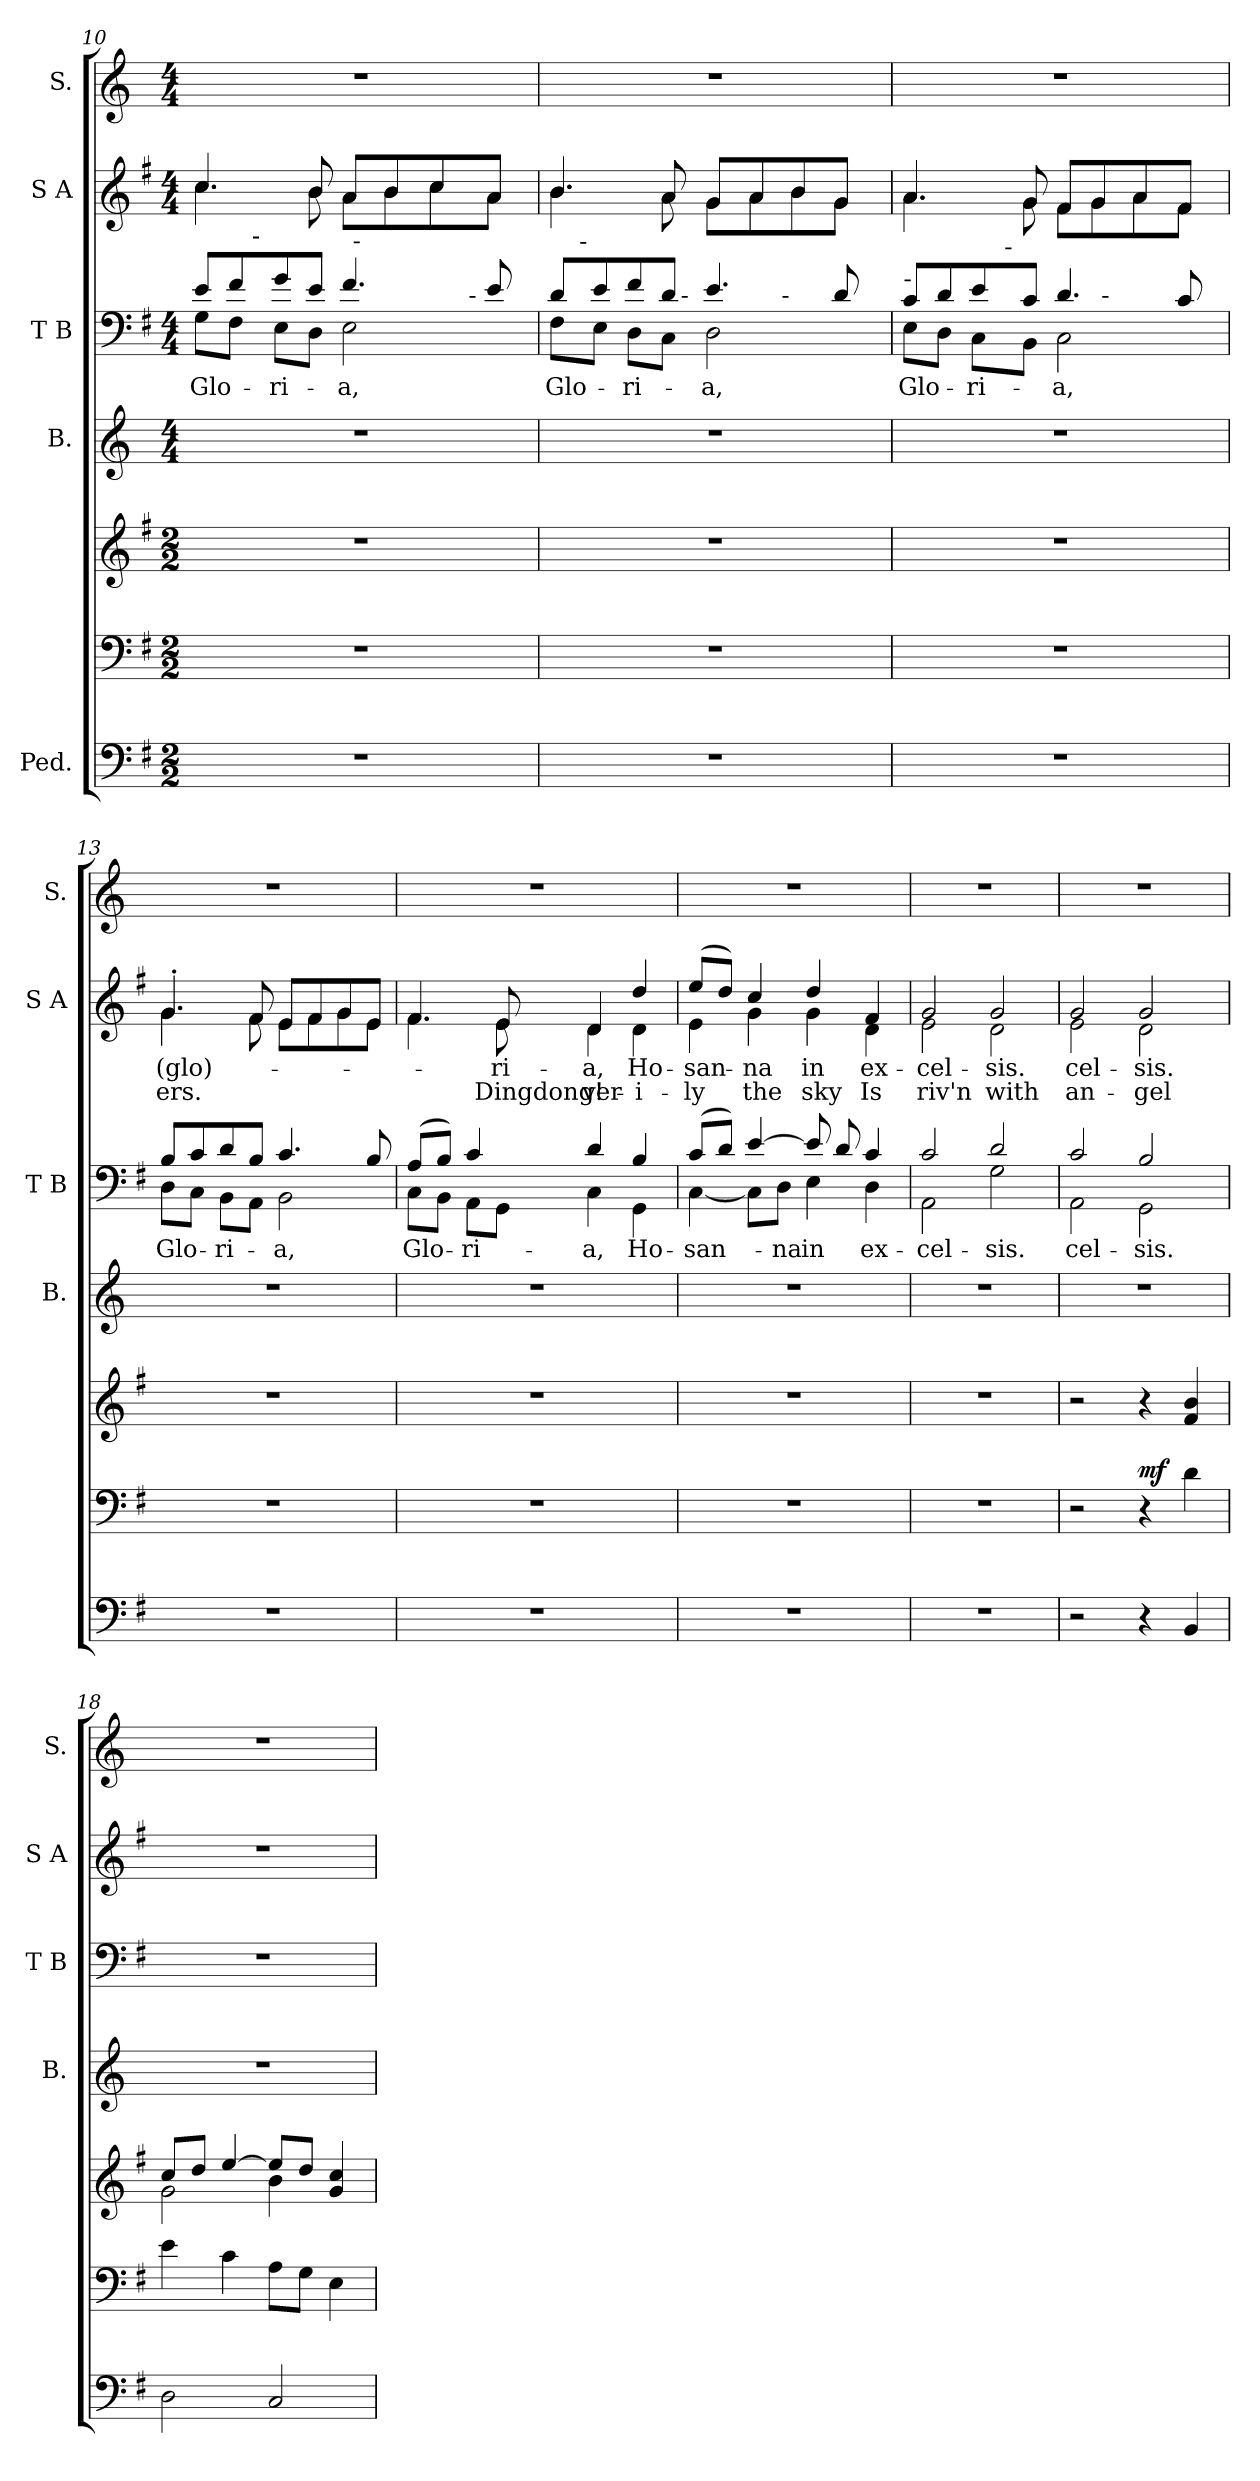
**kern	**kern	**dynam	**kern	**kern	**kern	**text	**kern	**text	**text	**kern
*part7	*part6	*part6	*part5	*part4	*part3	*part3	*part2	*part2	*part2	*part1
*staff7	*staff6	*staff6	*staff5	*staff4	*staff3	*staff3	*staff2	*staff2	*staff2	*staff1
*I"Ped.	*	*	*	*I"B.	*I"T B	*	*I"S A	*	*	*I"S.
*	*	*	*	*I'B.	*I'T B	*	*I'S A	*	*	*I'S.
*clefF4	*clefF4	*	*clefG2	*clefG2	*clefF4	*	*clefG2	*	*	*clefG2
*k[f#]	*k[f#]	*	*k[f#]	*k[]	*k[f#]	*	*k[f#]	*	*	*k[]
*G:	*G:	*	*G:	*C:	*G:	*	*G:	*	*	*C:
*M2/2	*M2/2	*	*M2/2	*M4/4	*M4/4	*	*M4/4	*	*	*M4/4
=10	=10	=10	=10	=10	=10	=10	=10	=10	=10	=10
!	!	!	!	!	!	!LO:LY:b	!	!	!	!
*	*	*	*	*	*^	*	*^	*	*	*
*	*	*	*	*	*	*^	*	*	*	*	*	*
*	*	*	*	*	*	*	*^	*	*	*	*	*	*
*	*	*	*	*	*	*	*	*^	*	*	*	*	*	*
1r	1r	.	1r	1r	8e/L	8G\L	8.ryy	2ryy	2ryy	-Glo-	4.cc/	4.cc\	.	.	1r
.	.	.	.	.	8f#/	8F#\J	.	.	.	.	.	.	.	.	.
!	!	!	!	!	!	!	!LO:TX:a:t=-	!	!	!	!	!	!	!	!
.	.	.	.	.	.	.	2ryy	.	.	.	.	.	.	.	.
!	!	!	!	!	!	!	!	!	!	!LO:LY:b	!	!	!	!	!
.	.	.	.	.	8g/	8E\L	.	.	.	-ri-	.	.	.	.	.
.	.	.	.	.	8e/J	8D\J	.	.	.	.	8b/	8b\	.	.	.
!	!	!	!	!	!	!	!	!	!	!LO:LY:b	!	!	!	!	!
.	.	.	.	.	4.f#/	2E\	.	64ryy	4ryy	-a,	8a/L	8a\L	.	.	.
!	!	!	!	!	!	!	!	!LO:TX:a:t=-	!	!	!	!	!	!	!
.	.	.	.	.	.	.	.	4ryy	.	.	.	.	.	.	.
.	.	.	.	.	.	.	.	.	.	.	8b/	8b\	.	.	.
.	.	.	.	.	.	.	4ryy	.	.	.	.	.	.	.	.
.	.	.	.	.	.	.	.	.	16ryy	.	8cc/	8cc\	.	.	.
.	.	.	.	.	.	.	.	8...ryy	.	.	.	.	.	.	.
.	.	.	.	.	.	.	.	.	64ryy	.	.	.	.	.	.
!	!	!	!	!	!	!	!	!	!LO:TX:a:t=-	!	!	!	!	!	!
.	.	.	.	.	.	.	.	.	8ryy	.	.	.	.	.	.
.	.	.	.	.	8e/	.	.	.	.	.	8a/J	8a\J	.	.	.
.	.	.	.	.	.	.	16ryy	.	.	.	.	.	.	.	.
.	.	.	.	.	.	.	.	.	32.ryy	.	.	.	.	.	.
=11	=11	=11	=11	=11	=11	=11	=11	=11	=11	=11	=11	=11	=11	=11	=11
!	!	!	!	!	!	!	!	!	!	!LO:LY:b	!	!	!	!	!
1r	1r	.	1r	1r	8d/L	8F#\L	16.ryy	4ryy	2ryy	Glo-	4.b/	4.b\	.	.	1r
!	!	!	!	!	!	!	!LO:TX:a:t=-	!	!	!	!	!	!	!	!
.	.	.	.	.	.	.	2ryy	.	.	.	.	.	.	.	.
.	.	.	.	.	8e/	8E\J	.	.	.	.	.	.	.	.	.
!	!	!	!	!	!	!	!	!	!	!LO:LY:b	!	!	!	!	!
.	.	.	.	.	8f#/	8D\L	.	8ryy	.	-ri-	.	.	.	.	.
.	.	.	.	.	8d/J	8C\J	.	32.ryy	.	.	8a/	8a\	.	.	.
!	!	!	!	!	!	!	!	!LO:TX:a:t=-	!	!	!	!	!	!	!
.	.	.	.	.	.	.	.	2ryy	.	.	.	.	.	.	.
!	!	!	!	!	!	!	!	!	!	!LO:LY:b	!	!	!	!	!
.	.	.	.	.	4.e/	2D\	.	.	8...ryy	-a,	8g/L	8g\L	.	.	.
.	.	.	.	.	.	.	4ryy	.	.	.	.	.	.	.	.
.	.	.	.	.	.	.	.	.	.	.	8a/	8a\	.	.	.
!	!	!	!	!	!	!	!	!	!LO:TX:a:t=-	!	!	!	!	!	!
.	.	.	.	.	.	.	.	.	4ryy	.	.	.	.	.	.
.	.	.	.	.	.	.	.	.	.	.	8b/	8b\	.	.	.
.	.	.	.	.	.	.	8ryy	.	.	.	.	.	.	.	.
.	.	.	.	.	8d/	.	.	.	.	.	8g/J	8g\J	.	.	.
.	.	.	.	.	.	.	.	16ryy	.	.	.	.	.	.	.
.	.	.	.	.	.	.	32ryy	.	.	.	.	.	.	.	.
.	.	.	.	.	.	.	.	64ryy	64ryy	.	.	.	.	.	.
=12	=12	=12	=12	=12	=12	=12	=12	=12	=12	=12	=12	=12	=12	=12	=12
!	!	!	!	!	!LO:TX:a:t=-	!	!	!	!	!	!	!	!	!	!
!	!	!	!	!	!	!	!	!	!	!LO:LY:b	!	!	!	!	!
*	*	*	*	*	*	*	*	*v	*v	*	*	*	*	*	*
1r	1r	.	1r	1r	8c/L	8E\L	4ryy	2ryy	Glo-	4.a/	4.a\	.	.	1r
.	.	.	.	.	8d/	8D\J	.	.	.	.	.	.	.	.
!	!	!	!	!	!	!	!	!	!LO:LY:b	!	!	!	!	!
.	.	.	.	.	8e/	8C\L	16ryy	.	-ri-	.	.	.	.	.
.	.	.	.	.	.	.	64ryy	.	.	.	.	.	.	.
!	!	!	!	!	!	!	!LO:TX:a:t=-	!	!	!	!	!	!	!
.	.	.	.	.	.	.	2ryy	.	.	.	.	.	.	.
.	.	.	.	.	8c/J	8BB\J	.	.	.	8g/	8g\	.	.	.
!	!	!	!	!	!	!	!	!	!LO:LY:b	!	!	!	!	!
.	.	.	.	.	4.d/	2C\	.	8ryy	-a,	8f#/L	8f#\L	.	.	.
.	.	.	.	.	.	.	.	64ryy	.	8g/	8g\	.	.	.
!	!	!	!	!	!	!	!	!LO:TX:a:t=-	!	!	!	!	!	!
.	.	.	.	.	.	.	.	4ryy	.	.	.	.	.	.
.	.	.	.	.	.	.	.	.	.	8a/	8a\	.	.	.
.	.	.	.	.	.	.	8ryy	.	.	.	.	.	.	.
.	.	.	.	.	8c/	.	.	.	.	8f#/J	8f#\J	.	.	.
.	.	.	.	.	.	.	.	16..ryy	.	.	.	.	.	.
.	.	.	.	.	.	.	32.ryy	.	.	.	.	.	.	.
!!LO:PB:g=z
=13	=13	=13	=13	=13	=13	=13	=13	=13	=13	=13	=13	=13	=13	=13
!	!	!	!	!	!	!	!	!	!LO:LY:b	!	!	!LO:LY:b	!LO:LY:b	!
*	*	*	*	*	*	*v	*v	*v	*	*	*	*	*	*
1r	1r	.	1r	1r	8B/L	8D\L	Glo-	4.g'>/	4.g\	-(glo)-	-ers.	1r
.	.	.	.	.	8c/	8C\J	.	.	.	.	.	.
!	!	!	!	!	!	!	!LO:LY:b	!	!	!	!	!
.	.	.	.	.	8d/	8BB\L	-ri-	.	.	.	.	.
.	.	.	.	.	8B/J	8AA\J	.	8f#/	8f#\	.	.	.
!	!	!	!	!	!	!	!LO:LY:b	!	!	!	!	!
.	.	.	.	.	4.c/	2BB\	-a,	8e/L	8e\L	.	.	.
.	.	.	.	.	.	.	.	8f#/	8f#\	.	.	.
.	.	.	.	.	.	.	.	8g/	8g\	.	.	.
.	.	.	.	.	8B/	.	.	8e/J	8e\J	.	.	.
=14	=14	=14	=14	=14	=14	=14	=14	=14	=14	=14	=14	=14
!	!	!	!	!	!	!	!LO:LY:b	!	!	!	!	!
1r	1r	.	1r	1r	(>8A/L	8C\L	Glo-	4.f#/	4.f#\	.	.	1r
.	.	.	.	.	8B/J)	8BB\J	.	.	.	.	.	.
!	!	!	!	!	!	!	!LO:LY:b	!	!	!	!	!
.	.	.	.	.	4c/	8AA\L	-ri-	.	.	.	.	.
!	!	!	!	!	!	!	!	!	!	!LO:LY:b	!LO:LY:b	!
.	.	.	.	.	.	8GG\J	.	8e/	8e\	-ri-	Dingdong!	.
!	!	!	!	!	!	!	!LO:LY:b	!	!	!LO:LY:b	!LO:LY:b	!
.	.	.	.	.	4d/	4C\	-a,	4d/	4d\	-a,	ver-	.
!	!	!	!	!	!	!	!LO:LY:b	!	!	!LO:LY:b	!LO:LY:b	!
.	.	.	.	.	4B/	4GG\	Ho-	4dd/	4d\	Ho-	-i-	.
=15	=15	=15	=15	=15	=15	=15	=15	=15	=15	=15	=15	=15
!	!	!	!	!	!	!	!LO:LY:b	!	!	!LO:LY:b	!LO:LY:b	!
1r	1r	.	1r	1r	(>8c/L	[<4C\	-san-	(>8ee/L	4e\	-san-	-ly	1r
.	.	.	.	.	8d/J)	.	.	8dd/J)	.	.	.	.
!	!	!	!	!	!	!	!	!	!	!LO:LY:b	!LO:LY:b	!
.	.	.	.	.	[>4e/	8C\L]	.	4cc/	4g\	-na	the	.
!	!	!	!	!	!	!	!LO:LY:b	!	!	!	!	!
.	.	.	.	.	.	8D\J	-na	.	.	.	.	.
!	!	!	!	!	!	!	!LO:LY:b	!	!	!LO:LY:b	!LO:LY:b	!
.	.	.	.	.	8e/]	4E\	-in	4dd/	4g\	in	sky	.
.	.	.	.	.	8d/	.	.	.	.	.	.	.
!	!	!	!	!	!	!	!LO:LY:b	!	!	!LO:LY:b	!LO:LY:b	!
.	.	.	.	.	4c/	4D\	ex-	4f#/	4d\	ex-	Is	.
=16	=16	=16	=16	=16	=16	=16	=16	=16	=16	=16	=16	=16
!	!	!	!	!	!	!	!LO:LY:b	!	!	!LO:LY:b	!LO:LY:b	!
1r	1r	.	1r	1r	2c/	2AA\	cel-	2g/	2e\	-cel-	riv'n	1r
!	!	!	!	!	!	!	!LO:LY:b	!	!	!LO:LY:b	!LO:LY:b	!
.	.	.	.	.	2d/	2G\	-sis.	2g/	2d\	-sis.	with	.
=17	=17	=17	=17	=17	=17	=17	=17	=17	=17	=17	=17	=17
!	!	!	!	!	!	!	!LO:LY:b	!	!	!LO:LY:b	!LO:LY:b	!
2r	2r	.	2r	1r	2c/	2AA\	cel-	2g/	2e\	cel-	an-	1r
!	!	!LO:DY:a	!	!	!	!	!LO:LY:b	!	!	!LO:LY:b	!LO:LY:b	!
4r	4r	mf	4r	.	2B/	2GG\	-sis.	2g/	2d\	-sis.	-gel	.
4BB/	4d\	.	4f#/ 4b/	.	.	.	.	.	.	.	.	.
*	*	*	*	*	*v	*v	*	*	*	*	*	*
*	*	*	*	*	*	*	*v	*v	*	*	*
!!LO:LB:g=z
=18	=18	=18	=18	=18	=18	=18	=18	=18	=18	=18
*	*	*	*^	*	*	*	*	*	*	*
2D\	4e\	.	8cc/L	2g\	1r	1r	.	1r	.	.	1r
.	.	.	8dd/J	.	.	.	.	.	.	.	.
.	4c\	.	[>4ee/	.	.	.	.	.	.	.	.
2C/	8A\L	.	8ee/L]	4b\	.	.	.	.	.	.	.
.	8G\J	.	8dd/J	.	.	.	.	.	.	.	.
.	4E\	.	4g/ 4cc/	4ryy	.	.	.	.	.	.	.
*	*	*	*v	*v	*	*	*	*	*	*	*
=	=	=	=	=	=	=	=	=	=	=
*-	*-	*-	*-	*-	*-	*-	*-	*-	*-	*-
